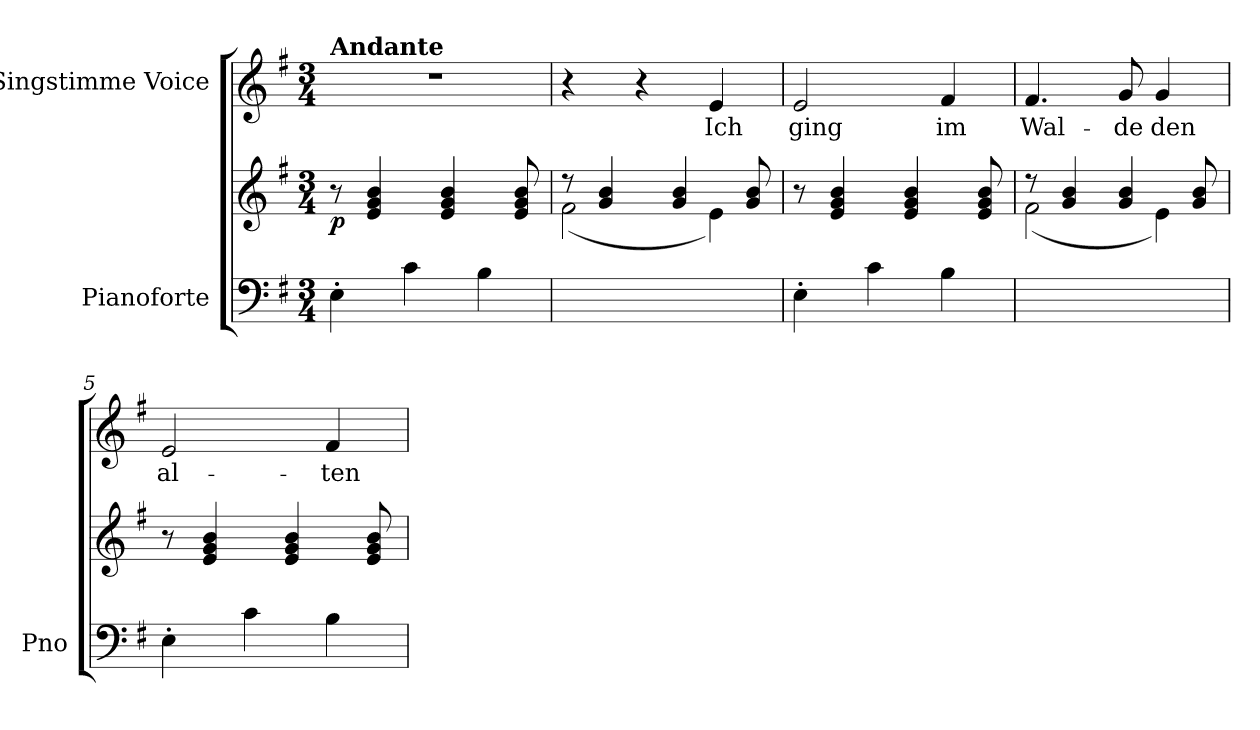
**kern	**kern	**dynam	**kern	**text
*part2	*part2	*part2	*part1	*part1
*staff3	*staff2	*staff2/3	*staff1	*staff1
*I"Pianoforte	*	*	*I"Singstimme Voice	*
*I'Pno	*	*	*	*
*clefF4	*clefG2	*	*clefG2	*
*k[f#]	*k[f#]	*	*k[f#]	*
*M3/4	*M3/4	*	*M3/4	*
=1	=1	=1	=1	=1
!	!	!	!LO:TX:a:B:t=Andante	!
!	!	!LO:DY:b	!	!
4E'\	8r	p	2.r	.
.	4e/ 4g/ 4b/	.	.	.
4c\	.	.	.	.
.	4e/ 4g/ 4b/	.	.	.
4B\	.	.	.	.
.	8e/ 8g/ 8b/	.	.	.
=2	=2	=2	=2	=2
*	*^	*	*	*
2.ryy	8r	(<2f#\	.	4r	.
.	4g/ 4b/	.	.	.	.
.	.	.	.	4r	.
.	4g/ 4b/	.	.	.	.
!	!	!	!	!	!LO:LY:b
.	.	4e\)	.	4e/	Ich
.	8g/ 8b/	.	.	.	.
*	*v	*v	*	*	*
=3	=3	=3	=3	=3
!	!	!	!	!LO:LY:b
4E'\	8r	.	2e/	ging
.	4e/ 4g/ 4b/	.	.	.
4c\	.	.	.	.
.	4e/ 4g/ 4b/	.	.	.
!	!	!	!	!LO:LY:b
4B\	.	.	4f#/	im
.	8e/ 8g/ 8b/	.	.	.
=4	=4	=4	=4	=4
*	*^	*	*	*
!	!	!	!	!	!LO:LY:b
2.ryy	8r	(<2f#\	.	4.f#/	Wal-
.	4g/ 4b/	.	.	.	.
!	!	!	!	!	!LO:LY:b
.	4g/ 4b/	.	.	8g/	-de
!	!	!	!	!	!LO:LY:b
.	.	4e\)	.	4g/	den
.	8g/ 8b/	.	.	.	.
*	*v	*v	*	*	*
!!LO:LB:g=z
=5	=5	=5	=5	=5
!	!	!	!	!LO:LY:b
4E'\	8r	.	2e/	al-
.	4e/ 4g/ 4b/	.	.	.
4c\	.	.	.	.
.	4e/ 4g/ 4b/	.	.	.
!	!	!	!	!LO:LY:b
4B\	.	.	4f#/	-ten
.	8e/ 8g/ 8b/	.	.	.
=	=	=	=	=
*-	*-	*-	*-	*-
